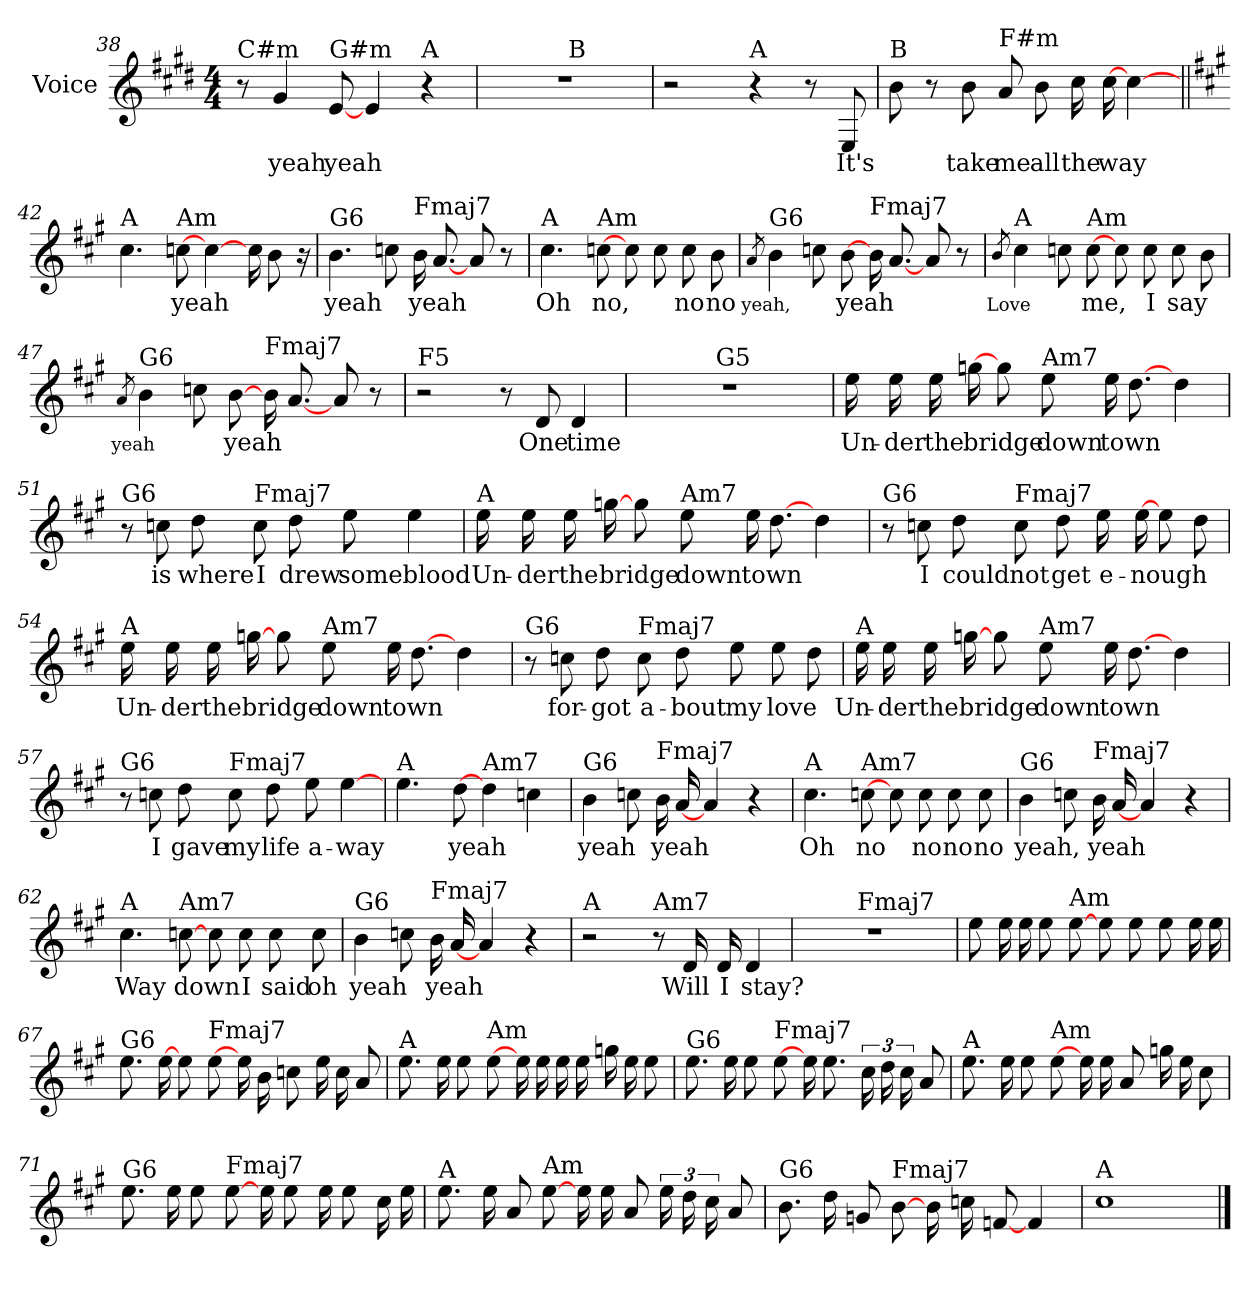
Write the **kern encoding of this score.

**kern	**text
*part1	*part1
*staff1	*staff1
*I"Voice	*
*clefG2	*
*k[f#c#g#d#]	*
*E:	*
*M4/4	*
=38	=38
!LO:TX:a:t=C#m	!
8r	.
4g#	-yeah
!LO:TX:a:t=G#m	!
[8e	-yeah
4e	.
!LO:TX:a:t=A	!
4r	.
=39	=39
!LO:TX:a:t=E	!
*^	*
1r	2ryy	.
!	!LO:TX:a:t=B	!
.	2ryy	.
=40	=40	=40
!LO:TX:a:t=C#m	!	!
*v	*v	*
2r	.
!LO:TX:a:t=A	!
4r	.
8r	.
8E	-It's
=41	=41
!LO:TX:a:t=B	!
8bL	.
8r	.
8bL	-take
!LO:TX:a:t=F#m	!
8a	-me
8bL	-all
16cc#	-the
[16cc#	-way
[4cc#	.
=42||	=42||
*k[f#c#g#]	*
*A:	*
!LO:TX:a:t=A	!
4.cc#	.
!LO:TX:a:t=Am	!
[8cc	-yeah
[4cc	.
16ccLL	.
8b	.
16r	.
=43	=43
!LO:TX:a:t=G6	!
4.b	-yeah
8cc	.
!LO:TX:a:t=Fmaj7	!
16bLL	-yeah
[8.a	.
8aL	.
8r	.
=44	=44
!LO:TX:a:t=A	!
4.cc#	-Oh
!LO:TX:a:t=Am	!
[8cc	-no,
8ccL	.
8cc	.
8cc	-no
8b	-no
=45	=45
8qa	-yeah,
!LO:TX:a:t=G6	!
4b	.
8ccL	.
[8b	-yeah
!LO:TX:a:t=Fmaj7	!
16bLL	.
[8.a	.
8aL	.
8r	.
=46	=46
8qb	-Love
!LO:TX:a:t=A	!
4cc#	.
8ccL	.
!LO:TX:a:t=Am	!
[8cc	-me,
8ccL	.
8cc	-I
8cc	-say
8b	.
=47	=47
8qa	-yeah
!LO:TX:a:t=G6	!
4b	.
8ccL	.
[8b	-yeah
!LO:TX:a:t=Fmaj7	!
16bLL	.
[8.a	.
8aL	.
8r	.
=48	=48
!LO:TX:a:t=F5	!
2r	.
8r	.
8d	-One
4d	-time
=49	=49
!LO:TX:a:t=E5	!
*^	*
1r	2ryy	.
!	!LO:TX:a:t=G5	!
.	2ryy	.
=50	=50	=50
!LO:TX:a:t=A	!	!
*v	*v	*
16eeLL	-Un-
16ee	-der
16ee	-the
[16gg	-bridge
8ggL	.
!LO:TX:a:t=Am7	!
8ee	-down
16eeLL	-town
[8.dd	.
4dd	.
=51	=51
!LO:TX:a:t=G6	!
8r	.
8cc	-is
8ddL	-where
!LO:TX:a:t=Fmaj7	!
8cc	-I
8ddL	-drew
8ee	-some
4ee	-blood
=52	=52
!LO:TX:a:t=A	!
16eeLL	-Un-
16ee	-der
16ee	-the
[16gg	-bridge
8ggL	.
!LO:TX:a:t=Am7	!
8ee	-down
16eeLL	-town
[8.dd	.
4dd	.
=53	=53
!LO:TX:a:t=G6	!
8r	.
8cc	-I
8ddL	-could
!LO:TX:a:t=Fmaj7	!
8cc	-not
8ddL	-get
16ee	-e-
[16ee	-nough
8eeL	.
8dd	.
=54	=54
!LO:TX:a:t=A	!
16eeLL	-Un-
16ee	-der
16ee	-the
[16gg	-bridge
8ggL	.
!LO:TX:a:t=Am7	!
8ee	-down
16eeLL	-town
[8.dd	.
4dd	.
=55	=55
!LO:TX:a:t=G6	!
8r	.
8cc	-for-
8ddL	-got
!LO:TX:a:t=Fmaj7	!
8cc	-a-
8ddL	-bout
8ee	-my
8ee	-love
8dd	.
=56	=56
!LO:TX:a:t=A	!
16eeLL	-Un-
16ee	-der
16ee	-the
[16gg	-bridge
8ggL	.
!LO:TX:a:t=Am7	!
8ee	-down
16eeLL	-town
[8.dd	.
4dd	.
=57	=57
!LO:TX:a:t=G6	!
8r	.
8cc	-I
8ddL	-gave
!LO:TX:a:t=Fmaj7	!
8cc	-my
8ddL	-life
8ee	-a-
[4ee	-way
=58	=58
!LO:TX:a:t=A	!
4.ee	.
[8dd	-yeah
!LO:TX:a:t=Am7	!
4dd	.
4cc	.
=59	=59
!LO:TX:a:t=G6	!
4b	-yeah
8ccL	.
!LO:TX:a:t=Fmaj7	!
16b	-yeah
[16a	.
4a	.
4r	.
=60	=60
!LO:TX:a:t=A	!
4.cc#	-Oh
!LO:TX:a:t=Am7	!
[8cc	-no
8ccL	.
8cc	-no
8cc	-no
8cc	-no
=61	=61
!LO:TX:a:t=G6	!
4b	-yeah,
8ccL	.
!LO:TX:a:t=Fmaj7	!
16b	-yeah
[16a	.
4a	.
4r	.
=62	=62
!LO:TX:a:t=A	!
4.cc#	-Way
!LO:TX:a:t=Am7	!
[8cc	-down
8ccL	.
8cc	-I
8cc	-said
8cc	-oh
=63	=63
!LO:TX:a:t=G6	!
4b	-yeah
8ccL	.
!LO:TX:a:t=Fmaj7	!
16b	-yeah
[16a	.
4a	.
4r	.
=64	=64
!LO:TX:a:t=A	!
2r	.
!LO:TX:a:t=Am7	!
8r	.
16d	-Will
16d	-I
4d	-stay?
=65	=65
!LO:TX:a:t=G6	!
*^	*
1r	4.ryy	.
!	!LO:TX:a:t=Fmaj7	!
.	2ryy	.
.	8ryy	.
=66	=66	=66
!LO:TX:a:t=A	!	!
*v	*v	*
8eeL	.
16ee	.
16ee	.
8eeL	.
!LO:TX:a:t=Am	!
[8ee	.
8eeL	.
8ee	.
8eeL	.
16ee	.
16ee	.
=67	=67
!LO:TX:a:t=G6	!
8.eeL	.
[16ee	.
8eeL	.
!LO:TX:a:t=Fmaj7	!
[8ee	.
16eeLL	.
16b	.
8cc	.
16eeLL	.
16cc	.
8a	.
=68	=68
!LO:TX:a:t=A	!
8.eeL	.
16ee	.
8eeL	.
!LO:TX:a:t=Am	!
[8ee	.
16eeLL	.
16ee	.
16ee	.
16ee	.
16ggLL	.
16ee	.
8ee	.
=69	=69
!LO:TX:a:t=G6	!
8.eeL	.
16ee	.
8eeL	.
!LO:TX:a:t=Fmaj7	!
[8ee	.
16eeLL	.
8.ee	.
24cc#LL	.
24dd	.
24cc#	.
8aL	.
=70	=70
!LO:TX:a:t=A	!
8.eeL	.
16ee	.
8eeL	.
!LO:TX:a:t=Am	!
[8ee	.
16eeLL	.
16ee	.
8a	.
16ggLL	.
16ee	.
8cc#	.
=71	=71
!LO:TX:a:t=G6	!
8.eeL	.
16ee	.
8eeL	.
!LO:TX:a:t=Fmaj7	!
[8ee	.
16eeLL	.
8ee	.
16ee	.
8eeL	.
16cc#	.
16ee	.
=72	=72
!LO:TX:a:t=A	!
8.eeL	.
16ee	.
8aL	.
!LO:TX:a:t=Am	!
[8ee	.
16eeLL	.
16ee	.
8a	.
24eeLL	.
24dd	.
24cc#	.
8aL	.
=73	=73
!LO:TX:a:t=G6	!
8.bL	.
16dd	.
8gL	.
!LO:TX:a:t=Fmaj7	!
[8b	.
16bLL	.
16cc	.
[8f	.
4f	.
=74	=74
!LO:TX:a:t=A	!
1cc#	.
==	==
*-	*-
